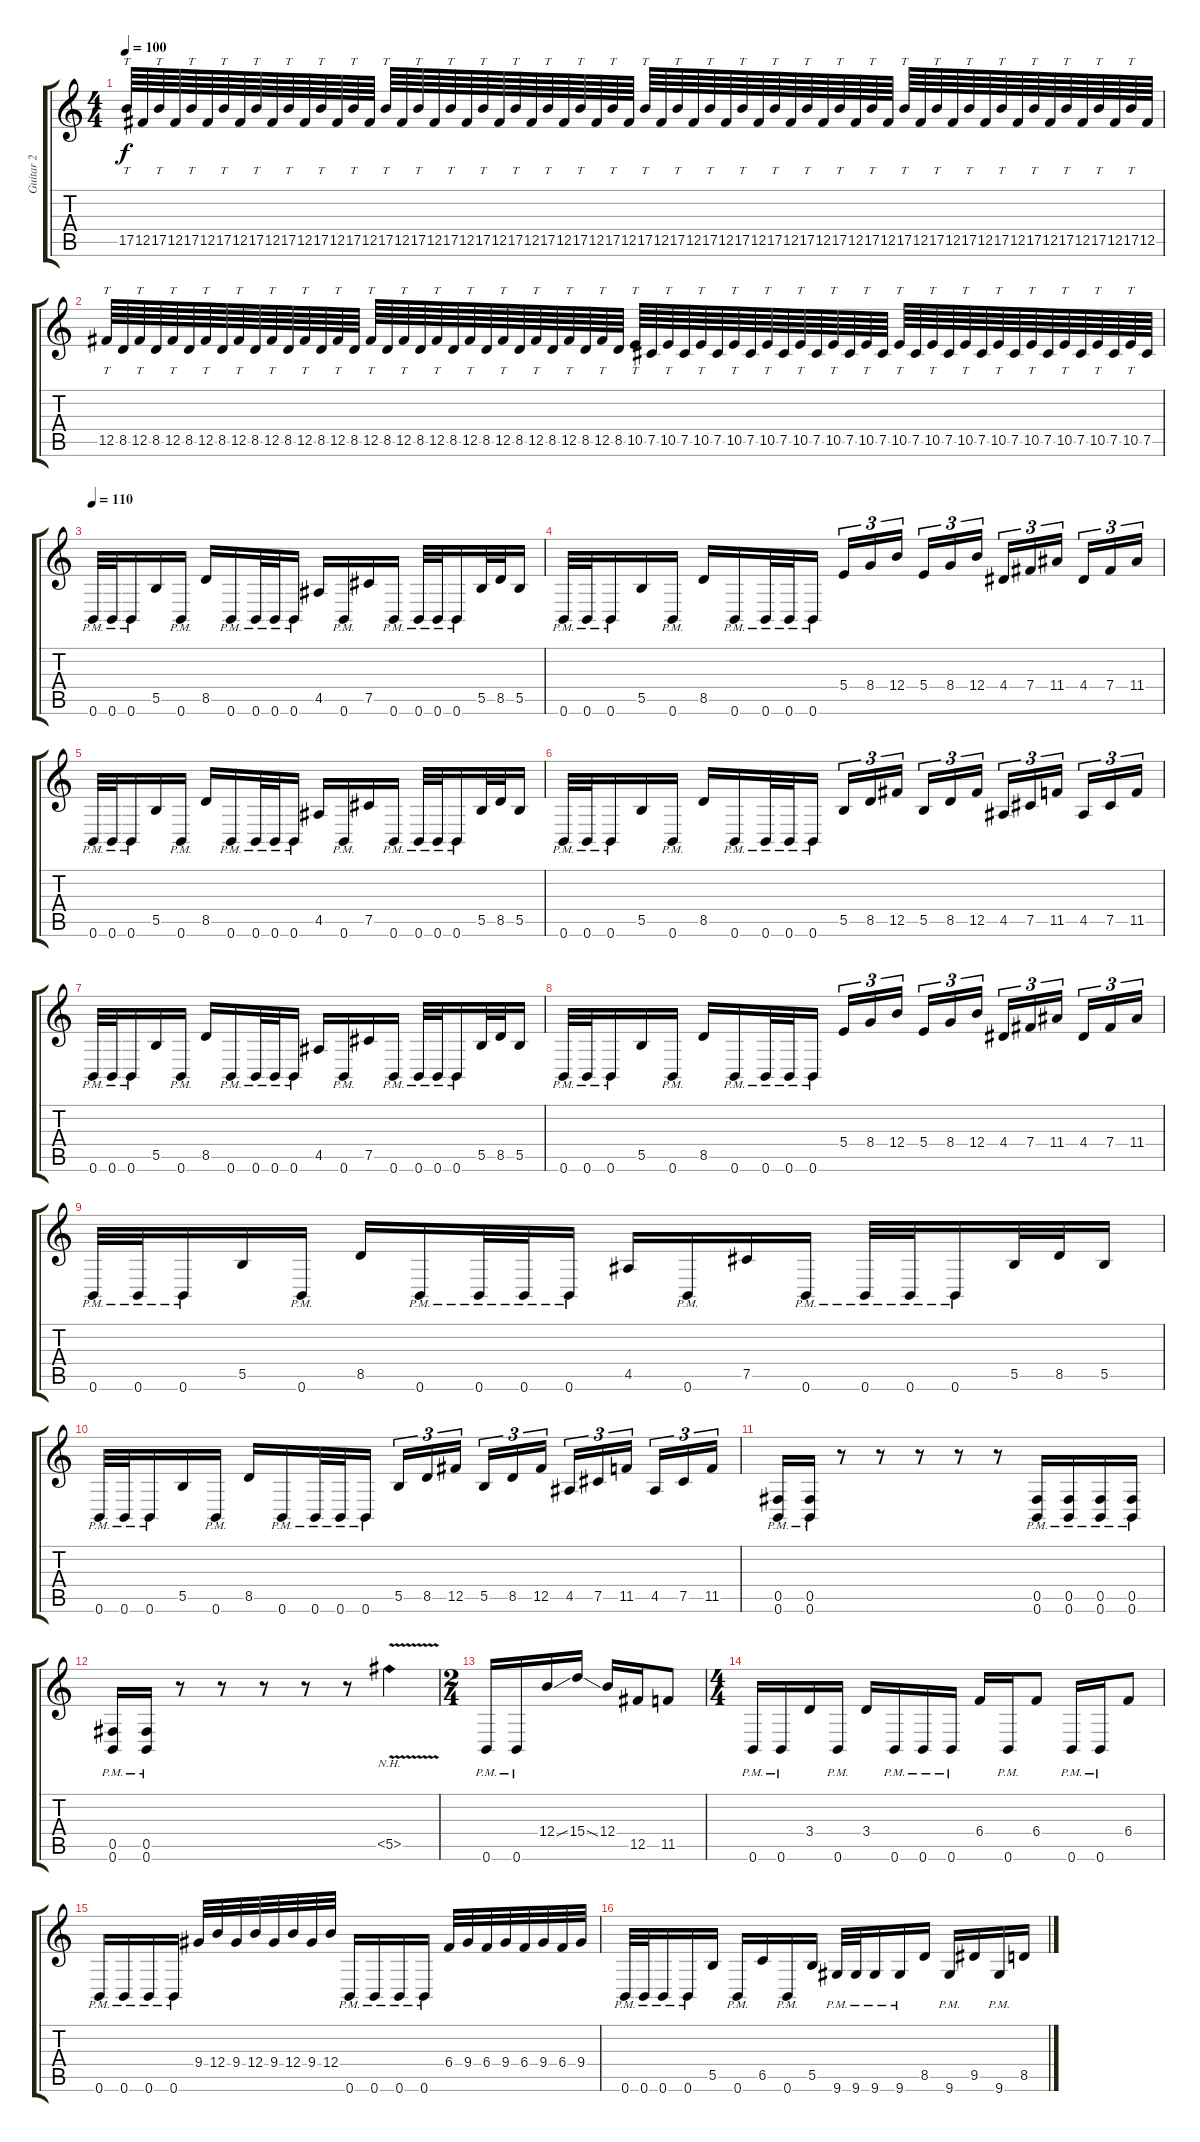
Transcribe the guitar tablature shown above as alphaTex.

\track ("Guitar 2" "Guitar 2") {instrument distortionguitar}
\staff {score tabs}
\tuning (Db4 Ab3 E3 B2 Gb2 B1) {hide}
\ts (4 4)
\tempo 100
\clef g2
\ks c
17.5.64{tt dy f} 12.5.64 17.5.64{tt} 12.5.64 17.5.64{tt} 12.5.64 17.5.64{tt} 12.5.64 17.5.64{tt} 12.5.64 17.5.64{tt} 12.5.64 17.5.64{tt} 12.5.64 17.5.64{tt} 12.5.64 17.5.64{tt} 12.5.64 17.5.64{tt} 12.5.64 17.5.64{tt} 12.5.64 17.5.64{tt} 12.5.64 17.5.64{tt} 12.5.64 17.5.64{tt} 12.5.64 17.5.64{tt} 12.5.64 17.5.64{tt} 12.5.64 17.5.64{tt} 12.5.64 17.5.64{tt} 12.5.64 17.5.64{tt} 12.5.64 17.5.64{tt} 12.5.64 17.5.64{tt} 12.5.64 17.5.64{tt} 12.5.64 17.5.64{tt} 12.5.64 17.5.64{tt} 12.5.64 17.5.64{tt} 12.5.64 17.5.64{tt} 12.5.64 17.5.64{tt} 12.5.64 17.5.64{tt} 12.5.64 17.5.64{tt} 12.5.64 17.5.64{tt} 12.5.64 17.5.64{tt} 12.5.64 17.5.64{tt} 12.5.64 |
12.5.64{tt} 8.5.64 12.5.64{tt} 8.5.64 12.5.64{tt} 8.5.64 12.5.64{tt} 8.5.64 12.5.64{tt} 8.5.64 12.5.64{tt} 8.5.64 12.5.64{tt} 8.5.64 12.5.64{tt} 8.5.64 12.5.64{tt} 8.5.64 12.5.64{tt} 8.5.64 12.5.64{tt} 8.5.64 12.5.64{tt} 8.5.64 12.5.64{tt} 8.5.64 12.5.64{tt} 8.5.64 12.5.64{tt} 8.5.64 12.5.64{tt} 8.5.64 10.5.64{tt} 7.5.64 10.5.64{tt} 7.5.64 10.5.64{tt} 7.5.64 10.5.64{tt} 7.5.64 10.5.64{tt} 7.5.64 10.5.64{tt} 7.5.64 10.5.64{tt} 7.5.64 10.5.64{tt} 7.5.64 10.5.64{tt} 7.5.64 10.5.64{tt} 7.5.64 10.5.64{tt} 7.5.64 10.5.64{tt} 7.5.64 10.5.64{tt} 7.5.64 10.5.64{tt} 7.5.64 10.5.64{tt} 7.5.64 10.5.64{tt} 7.5.64 |
\tempo 110
0.6{pm}.32 0.6{pm}.32 0.6{pm}.16 5.5.16 0.6{pm}.16 8.5.16 0.6{pm}.16 0.6{pm}.32 0.6{pm}.32 0.6{pm}.16 4.5.16 0.6{pm}.16 7.5.16 0.6{pm}.16 0.6{pm}.32 0.6{pm}.32 0.6{pm}.16 5.5.32 8.5.32 5.5.16 |
0.6{pm}.32 0.6{pm}.32 0.6{pm}.16 5.5.16 0.6{pm}.16 8.5.16 0.6{pm}.16 0.6{pm}.32 0.6{pm}.32 0.6{pm}.16 5.4.16{tu (3 2)} 8.4.16{tu (3 2)} 12.4.16{tu (3 2) beam splitsecondary} 5.4.16{tu (3 2)} 8.4.16{tu (3 2)} 12.4.16{tu (3 2)} 4.4.16{tu (3 2)} 7.4.16{tu (3 2)} 11.4.16{tu (3 2) beam splitsecondary} 4.4.16{tu (3 2)} 7.4.16{tu (3 2)} 11.4.16{tu (3 2)} |
0.6{pm}.32 0.6{pm}.32 0.6{pm}.16 5.5.16 0.6{pm}.16 8.5.16 0.6{pm}.16 0.6{pm}.32 0.6{pm}.32 0.6{pm}.16 4.5.16 0.6{pm}.16 7.5.16 0.6{pm}.16 0.6{pm}.32 0.6{pm}.32 0.6{pm}.16 5.5.32 8.5.32 5.5.16 |
0.6{pm}.32 0.6{pm}.32 0.6{pm}.16 5.5.16 0.6{pm}.16 8.5.16 0.6{pm}.16 0.6{pm}.32 0.6{pm}.32 0.6{pm}.16 5.5.16{tu (3 2)} 8.5.16{tu (3 2)} 12.5.16{tu (3 2) beam splitsecondary} 5.5.16{tu (3 2)} 8.5.16{tu (3 2)} 12.5.16{tu (3 2)} 4.5.16{tu (3 2)} 7.5.16{tu (3 2)} 11.5.16{tu (3 2) beam splitsecondary} 4.5.16{tu (3 2)} 7.5.16{tu (3 2)} 11.5.16{tu (3 2)} |
0.6{pm}.32 0.6{pm}.32 0.6{pm}.16 5.5.16 0.6{pm}.16 8.5.16 0.6{pm}.16 0.6{pm}.32 0.6{pm}.32 0.6{pm}.16 4.5.16 0.6{pm}.16 7.5.16 0.6{pm}.16 0.6{pm}.32 0.6{pm}.32 0.6{pm}.16 5.5.32 8.5.32 5.5.16 |
0.6{pm}.32 0.6{pm}.32 0.6{pm}.16 5.5.16 0.6{pm}.16 8.5.16 0.6{pm}.16 0.6{pm}.32 0.6{pm}.32 0.6{pm}.16 5.4.16{tu (3 2)} 8.4.16{tu (3 2)} 12.4.16{tu (3 2) beam splitsecondary} 5.4.16{tu (3 2)} 8.4.16{tu (3 2)} 12.4.16{tu (3 2)} 4.4.16{tu (3 2)} 7.4.16{tu (3 2)} 11.4.16{tu (3 2) beam splitsecondary} 4.4.16{tu (3 2)} 7.4.16{tu (3 2)} 11.4.16{tu (3 2)} |
0.6{pm}.32 0.6{pm}.32 0.6{pm}.16 5.5.16 0.6{pm}.16 8.5.16 0.6{pm}.16 0.6{pm}.32 0.6{pm}.32 0.6{pm}.16 4.5.16 0.6{pm}.16 7.5.16 0.6{pm}.16 0.6{pm}.32 0.6{pm}.32 0.6{pm}.16 5.5.32 8.5.32 5.5.16 |
0.6{pm}.32 0.6{pm}.32 0.6{pm}.16 5.5.16 0.6{pm}.16 8.5.16 0.6{pm}.16 0.6{pm}.32 0.6{pm}.32 0.6{pm}.16 5.5.16{tu (3 2)} 8.5.16{tu (3 2)} 12.5.16{tu (3 2) beam splitsecondary} 5.5.16{tu (3 2)} 8.5.16{tu (3 2)} 12.5.16{tu (3 2)} 4.5.16{tu (3 2)} 7.5.16{tu (3 2)} 11.5.16{tu (3 2) beam splitsecondary} 4.5.16{tu (3 2)} 7.5.16{tu (3 2)} 11.5.16{tu (3 2)} |
(0.5{pm} 0.6{pm}).16 (0.5{pm} 0.6{pm}).16 r.8 r.8 r.8 r.8 r.8 (0.5{pm} 0.6{pm}).16 (0.5{pm} 0.6{pm}).16 (0.5{pm} 0.6{pm}).16 (0.5{pm} 0.6{pm}).16 |
(0.5{pm} 0.6{pm}).16 (0.5{pm} 0.6{pm}).16 r.8 r.8 r.8 r.8 r.8 5.5{nh v}.4 |
\ts (2 4)
0.6{pm}.16 0.6{pm}.16 12.4{ss}.16 15.4{ss}.16 12.4.16 12.5.16 11.5.8 |
\ts (4 4)
0.6{pm}.16 0.6{pm}.16 3.4.16 0.6{pm}.16 3.4.16 0.6{pm}.16 0.6{pm}.16 0.6{pm}.16 6.4.16 0.6{pm}.16 6.4.8 0.6{pm}.16 0.6{pm}.16 6.4.8 |
0.6{pm}.16 0.6{pm}.16 0.6{pm}.16 0.6{pm}.16 9.4.32 12.4.32 9.4.32 12.4.32 9.4.32 12.4.32 9.4.32 12.4.32 0.6{pm}.16 0.6{pm}.16 0.6{pm}.16 0.6{pm}.16 6.4.32 9.4.32 6.4.32 9.4.32 6.4.32 9.4.32 6.4.32 9.4.32 |
0.6{pm}.32 0.6{pm}.32 0.6{pm}.16 0.6{pm}.16 5.5.16 0.6{pm}.16 6.5.16 0.6{pm}.16 5.5.16 9.6{pm}.32 9.6{pm}.32 9.6{pm}.16 9.6{pm}.16 8.5.16 9.6{pm}.16 9.5.16 9.6{pm}.16 8.5.16
